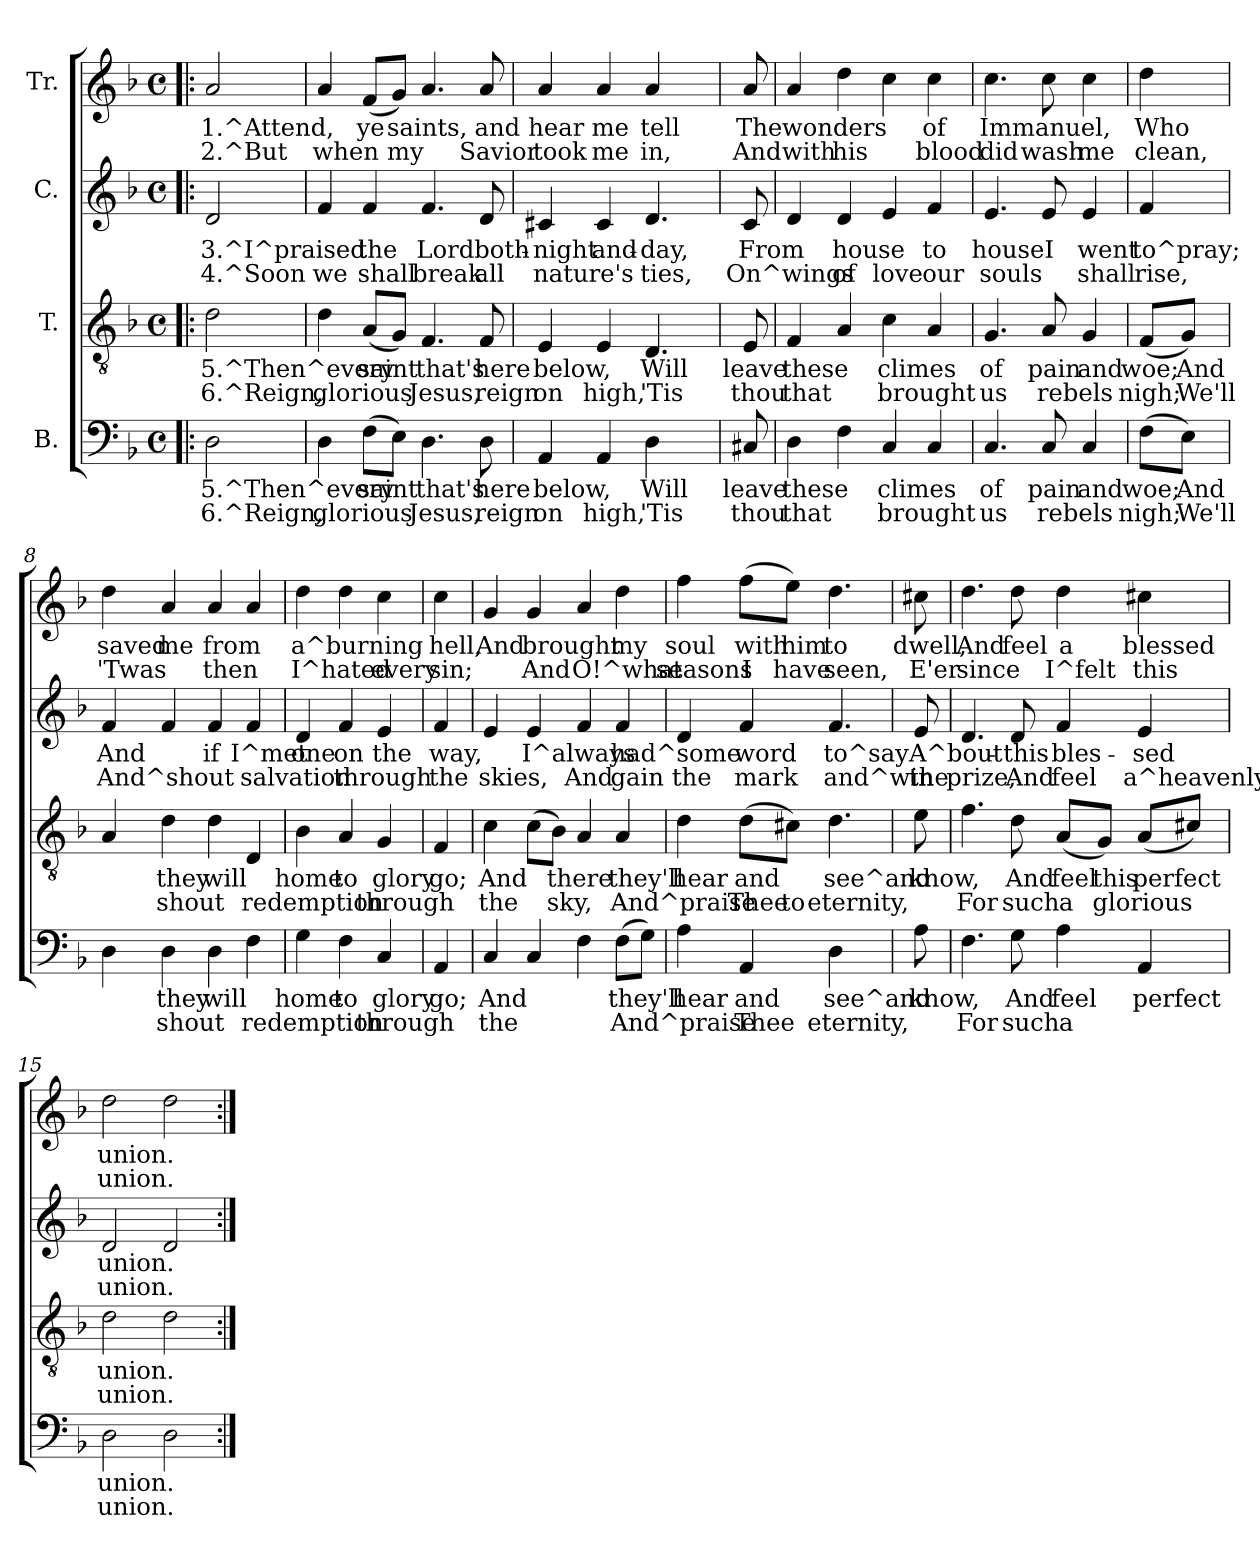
**kern	**text	**text	**kern	**text	**text	**kern	**text	**text	**kern	**text	**text
*part4	*part4	*part4	*part3	*part3	*part3	*part2	*part2	*part2	*part1	*part1	*part1
*staff4	*staff4	*staff4	*staff3	*staff3	*staff3	*staff2	*staff2	*staff2	*staff1	*staff1	*staff1
*I"B.	*	*	*I"T.	*	*	*I"C.	*	*	*I"Tr.	*	*
!!LO:PB:g=z
*stria5	*	*	*stria5	*	*	*stria5	*	*	*stria5	*	*
*clefF4	*	*	*clefGv2	*	*	*clefG2	*	*	*clefG2	*	*
*k[b-]	*	*	*k[b-]	*	*	*k[b-]	*	*	*k[b-]	*	*
*F:	*	*	*F:	*	*	*F:	*	*	*F:	*	*
*M4/4	*	*	*M4/4	*	*	*M4/4	*	*	*M4/4	*	*
*met(c)	*	*	*met(c)	*	*	*met(c)	*	*	*met(c)	*	*
=1!|:	=1!|:	=1!|:	=1!|:	=1!|:	=1!|:	=1!|:	=1!|:	=1!|:	=1!|:	=1!|:	=1!|:
!	!LO:LY:a:rj	!LO:LY:a:rj	!	!LO:LY:b:rj	!LO:LY:b:rj	!	!LO:LY:b:rj	!LO:LY:b:rj	!	!LO:LY:b:rj	!LO:LY:b:rj
2D\	5.^Then^every	6.^Reign,	2d\	5.^Then^every	6.^Reign,	2d/	3.^I^praised	4.^Soon	2a/	1.^Attend,	2.^But
=2	=2	=2	=2	=2	=2	=2	=2	=2	=2	=2	=2
!	!LO:LY:a:rj	!LO:LY:a:rj	!	!LO:LY:b:rj	!LO:LY:b:rj	!	!LO:LY:b:rj	!LO:LY:b:rj	!	!LO:LY:b:rj	!LO:LY:b:rj
4D\	.	glorious	4d\	.	glorious	4f/	.	we	4a/	.	when
!	!LO:LY:a:rj	!LO:LY:a:rj	!	!LO:LY:b:rj	!LO:LY:b:rj	!	!LO:LY:b:rj	!LO:LY:b:rj	!	!LO:LY:b:rj	!LO:LY:b:rj
(>8F\L	saint	.	(<8A/L	saint	.	4f/	the	shall	(<8f/L	ye	.
!	!LO:LY:a:rj	!LO:LY:a:rj	!	!LO:LY:b:rj	!LO:LY:b:rj	!	!	!	!	!LO:LY:b:rj	!LO:LY:b:rj
8E\J)	.	.	8G/J)	.	.	.	.	.	8g/J)	saints,	my
!	!LO:LY:a:rj	!LO:LY:a:rj	!	!LO:LY:b:rj	!LO:LY:b:rj	!	!LO:LY:b:rj	!LO:LY:b:rj	!	!LO:LY:b:rj	!LO:LY:b:rj
4.D\	that's	Jesus,	4.F/	that's	Jesus,	4.f/	Lord	break	4.a/	.	.
!	!LO:LY:a:rj	!LO:LY:a:rj	!	!LO:LY:b:rj	!LO:LY:b:rj	!	!LO:LY:b:rj	!LO:LY:b:rj	!	!LO:LY:b:rj	!LO:LY:b:rj
8D\	here	reign	8F/	here	reign	8d/	both-	-all	8a/	and	Savior
=3	=3	=3	=3	=3	=3	=3	=3	=3	=3	=3	=3
!	!LO:LY:a:rj	!LO:LY:a:rj	!	!LO:LY:b:rj	!LO:LY:b:rj	!	!LO:LY:b:rj	!LO:LY:b:rj	!	!LO:LY:b:rj	!LO:LY:b:rj
4AA/	below,	on	4E/	below,	on	4c#X/	night	nature's	4a/	hear	took
!	!LO:LY:a:rj	!LO:LY:a:rj	!	!LO:LY:b:rj	!LO:LY:b:rj	!	!LO:LY:b:rj	!LO:LY:b:rj	!	!LO:LY:b:rj	!LO:LY:b:rj
4AA/	.	high,	4E/	.	high,	4c#/	and-	-	4a/	me	me
!	!LO:LY:a:rj	!LO:LY:a:rj	!	!LO:LY:b:rj	!LO:LY:b:rj	!	!LO:LY:b:rj	!LO:LY:b:rj	!	!LO:LY:b:rj	!LO:LY:b:rj
4D\	Will	'Tis	4.D/	Will	'Tis	4.d/	day,	ties,	4a/	tell	in,
8ryy	.	.	.	.	.	.	.	.	8ryy	.	.
=4	=4	=4	=4	=4	=4	=4	=4	=4	=4	=4	=4
!	!LO:LY:a:rj	!LO:LY:a:rj	!	!LO:LY:b:rj	!LO:LY:b:rj	!	!LO:LY:b:rj	!LO:LY:b:rj	!	!LO:LY:b:rj	!LO:LY:b:rj
8C#X/	leave	thou	8E/	leave	thou	8c/	From	On^wings	8a/	The	And
=5	=5	=5	=5	=5	=5	=5	=5	=5	=5	=5	=5
!	!LO:LY:a:rj	!LO:LY:a:rj	!	!LO:LY:b:rj	!LO:LY:b:rj	!	!LO:LY:b:rj	!LO:LY:b:rj	!	!LO:LY:b:rj	!LO:LY:b:rj
4D\	these	that	4F/	these	that	4d/	.	.	4a/	wonders	with
!	!LO:LY:a:rj	!LO:LY:a:rj	!	!LO:LY:b:rj	!LO:LY:b:rj	!	!LO:LY:b:rj	!LO:LY:b:rj	!	!LO:LY:b:rj	!LO:LY:b:rj
4F\	.	.	4A/	.	.	4d/	house	of	4dd\	.	his
!	!LO:LY:a:rj	!LO:LY:a:rj	!	!LO:LY:b:rj	!LO:LY:b:rj	!	!LO:LY:b:rj	!LO:LY:b:rj	!	!LO:LY:b:rj	!LO:LY:b:rj
4C/	climes	brought	4c\	climes	brought	4e/	.	love	4cc\	.	.
!	!LO:LY:a:rj	!LO:LY:a:rj	!	!LO:LY:b:rj	!LO:LY:b:rj	!	!LO:LY:b:rj	!LO:LY:b:rj	!	!LO:LY:b:rj	!LO:LY:b:rj
4C/	.	.	4A/	.	.	4f/	to	our	4cc\	of	blood
=6	=6	=6	=6	=6	=6	=6	=6	=6	=6	=6	=6
!	!LO:LY:a:rj	!LO:LY:a:rj	!	!LO:LY:b:rj	!LO:LY:b:rj	!	!LO:LY:b:rj	!LO:LY:b:rj	!	!LO:LY:b:rj	!LO:LY:b:rj
4.C/	of	us	4.G/	of	us	4.e/	house	souls	4.cc>\	Immanuel,	did
!	!LO:LY:a:rj	!LO:LY:a:rj	!	!LO:LY:b:rj	!LO:LY:b:rj	!	!LO:LY:b:rj	!LO:LY:b:rj	!	!LO:LY:b:rj	!LO:LY:b:rj
8C/	pain	rebels	8A/	pain	rebels	8e/	I	.	8cc\	.	wash
!	!LO:LY:a:rj	!LO:LY:a:rj	!	!LO:LY:b:rj	!LO:LY:b:rj	!	!LO:LY:b:rj	!LO:LY:b:rj	!	!LO:LY:b:rj	!LO:LY:b:rj
4C/	and	.	4G/	and	.	4e/	went	shall	4cc\	.	me
=7	=7	=7	=7	=7	=7	=7	=7	=7	=7	=7	=7
!	!LO:LY:a:rj	!LO:LY:a:rj	!	!LO:LY:b:rj	!LO:LY:b:rj	!	!LO:LY:b:rj	!LO:LY:b:rj	!	!LO:LY:b:rj	!LO:LY:b:rj
(>8F\L	woe;	nigh;	(<8F/L	woe;	nigh;	4f/	to^pray;	rise,	4dd\	Who	clean,
!	!LO:LY:a:rj	!LO:LY:a:rj	!	!LO:LY:b:rj	!LO:LY:b:rj	!	!	!	!	!	!
8E\J)	And	We'll	8G/J)	And	We'll	.	.	.	.	.	.
=8	=8	=8	=8	=8	=8	=8	=8	=8	=8	=8	=8
!	!LO:LY:a:rj	!LO:LY:a:rj	!	!LO:LY:b:rj	!LO:LY:b:rj	!	!LO:LY:b:rj	!LO:LY:b:rj	!	!LO:LY:b:rj	!LO:LY:b:rj
4D\	.	.	4A/	.	.	4f/	And	And^shout	4dd\	saved	'Twas
!	!LO:LY:a:rj	!LO:LY:a:rj	!	!LO:LY:b:rj	!LO:LY:b:rj	!	!LO:LY:b:rj	!LO:LY:b:rj	!	!LO:LY:b:rj	!LO:LY:b:rj
4D\	they	shout	4d\	they	shout	4f/	.	.	4a/	me	.
!	!LO:LY:a:rj	!LO:LY:a:rj	!	!LO:LY:b:rj	!LO:LY:b:rj	!	!LO:LY:b:rj	!LO:LY:b:rj	!	!LO:LY:b:rj	!LO:LY:b:rj
4D\	will	.	4d\	will	.	4f/	if	.	4a/	from	then
!	!LO:LY:a:rj	!LO:LY:a:rj	!	!LO:LY:b:rj	!LO:LY:b:rj	!	!LO:LY:b:rj	!LO:LY:b:rj	!	!LO:LY:b:rj	!LO:LY:b:rj
4F\	.	redemption	4D/	.	redemption	4f/	I^met	salvation	4a/	.	.
=9	=9	=9	=9	=9	=9	=9	=9	=9	=9	=9	=9
!	!LO:LY:a:rj	!LO:LY:a:rj	!	!LO:LY:b:rj	!LO:LY:b:rj	!	!LO:LY:b:rj	!LO:LY:b:rj	!	!LO:LY:b:rj	!LO:LY:b:rj
4G\	home	.	4B-\	home	.	4d/	one	.	4dd\	a^burning	I^hated
!	!LO:LY:a:rj	!LO:LY:a:rj	!	!LO:LY:b:rj	!LO:LY:b:rj	!	!LO:LY:b:rj	!LO:LY:b:rj	!	!LO:LY:b:rj	!LO:LY:b:rj
4F\	to	.	4A/	to	.	4f/	on	through	4dd\	.	.
!	!LO:LY:a:rj	!LO:LY:a:rj	!	!LO:LY:b:rj	!LO:LY:b:rj	!	!LO:LY:b:rj	!LO:LY:b:rj	!	!LO:LY:b:rj	!LO:LY:b:rj
4C/	glory	through	4G/	glory	through	4e/	the	.	4cc\	.	every
=10	=10	=10	=10	=10	=10	=10	=10	=10	=10	=10	=10
!	!LO:LY:a:rj	!	!	!LO:LY:b:rj	!	!	!LO:LY:b:rj	!LO:LY:b:rj	!	!LO:LY:b:rj	!LO:LY:b:rj
4AA/	go;	.	4F/	go;	.	4f/	way,	the	4cc\	hell,	sin;
=11	=11	=11	=11	=11	=11	=11	=11	=11	=11	=11	=11
!	!LO:LY:a:rj	!LO:LY:a:rj	!	!LO:LY:b:rj	!LO:LY:b:rj	!	!LO:LY:b:rj	!LO:LY:b:rj	!	!LO:LY:b:rj	!LO:LY:b:rj
4C/	And	the	4c\	And	the	4e/	.	skies,	4g/	And	.
!	!LO:LY:a:rj	!LO:LY:a:rj	!	!LO:LY:b:rj	!LO:LY:b:rj	!	!LO:LY:b:rj	!LO:LY:b:rj	!	!LO:LY:b:rj	!LO:LY:b:rj
4C/	.	.	(>8c\L	.	.	4e/	I^always	.	4g/	brought	And
!	!	!	!	!LO:LY:b:rj	!LO:LY:b:rj	!	!	!	!	!	!
.	.	.	8B-\J)	there	sky,	.	.	.	.	.	.
!	!LO:LY:a:rj	!LO:LY:a:rj	!	!LO:LY:b:rj	!LO:LY:b:rj	!	!LO:LY:b:rj	!LO:LY:b:rj	!	!LO:LY:b:rj	!LO:LY:b:rj
4F\	.	.	4A/	.	.	4f/	.	And	4a/	.	O!^what
!	!LO:LY:a:rj	!LO:LY:a:rj	!	!LO:LY:b:rj	!LO:LY:b:rj	!	!LO:LY:b:rj	!LO:LY:b:rj	!	!LO:LY:b:rj	!LO:LY:b:rj
(>8F\L	they'll	And^praise	4A/	they'll	And^praise	4f/	had^some	gain	4dd\	my	.
!	!LO:LY:a:rj	!LO:LY:a:rj	!	!	!	!	!	!	!	!	!
8G\J)	.	.	.	.	.	.	.	.	.	.	.
=12	=12	=12	=12	=12	=12	=12	=12	=12	=12	=12	=12
!	!LO:LY:a:rj	!LO:LY:a:rj	!	!LO:LY:b:rj	!LO:LY:b:rj	!	!LO:LY:b:rj	!LO:LY:b:rj	!	!LO:LY:b:rj	!LO:LY:b:rj
4A\	hear	.	4d\	hear	.	4d/	.	the	4ff\	soul	seasons
!	!LO:LY:a:rj	!LO:LY:a:rj	!	!LO:LY:b:rj	!LO:LY:b:rj	!	!LO:LY:b:rj	!LO:LY:b:rj	!	!LO:LY:b:rj	!LO:LY:b:rj
4AA/	and	Thee	(>8d\L	and	Thee	4f/	word	mark	(>8ff\L	with	I
!	!	!	!	!LO:LY:b:rj	!LO:LY:b:rj	!	!	!	!	!LO:LY:b:rj	!LO:LY:b:rj
.	.	.	8c#X\J)	.	to	.	.	.	8ee\J)	him	have
!	!LO:LY:a:rj	!LO:LY:a:rj	!	!LO:LY:b:rj	!LO:LY:b:rj	!	!LO:LY:b:rj	!LO:LY:b:rj	!	!LO:LY:b:rj	!LO:LY:b:rj
4D\	see^and	eternity,	4.d\	see^and	eternity,	4.f/	to^say	and^win	4.dd\	to	seen,
8ryy	.	.	.	.	.	.	.	.	.	.	.
=13	=13	=13	=13	=13	=13	=13	=13	=13	=13	=13	=13
!	!LO:LY:a:rj	!	!	!LO:LY:b:rj	!	!	!LO:LY:b:rj	!LO:LY:b:rj	!	!LO:LY:b:rj	!LO:LY:b:rj
8A\	know,	.	8e\	know,	.	8e/	A^bout-	-the	8cc#X\	dwell,	E'er
=14	=14	=14	=14	=14	=14	=14	=14	=14	=14	=14	=14
!	!LO:LY:a:rj	!LO:LY:a:rj	!	!LO:LY:b:rj	!LO:LY:b:rj	!	!LO:LY:b:rj	!LO:LY:b:rj	!	!LO:LY:b:rj	!LO:LY:b:rj
4.F\	.	For	4.f\	.	For	4.d/	.	prize,	4.dd>\	And	since
!	!LO:LY:a:rj	!LO:LY:a:rj	!	!LO:LY:b:rj	!LO:LY:b:rj	!	!LO:LY:b:rj	!LO:LY:b:rj	!	!LO:LY:b:rj	!LO:LY:b:rj
8G\	And	such	8d\	And	such	8d/	this	And	8dd\	feel	.
!	!LO:LY:a:rj	!LO:LY:a:rj	!	!LO:LY:b:rj	!LO:LY:b:rj	!	!LO:LY:b:rj	!LO:LY:b:rj	!	!LO:LY:b:rj	!LO:LY:b:rj
4A\	feel	a	(<8A/L	feel	a	4f/	bles-	-feel	4dd\	a	I^felt
!	!	!	!	!LO:LY:b:rj	!LO:LY:b:rj	!	!	!	!	!	!
.	.	.	8G/J)	this	glorious	.	.	.	.	.	.
!	!LO:LY:a:rj	!LO:LY:a:rj	!	!LO:LY:b:rj	!LO:LY:b:rj	!	!LO:LY:b:rj	!LO:LY:b:rj	!	!LO:LY:b:rj	!LO:LY:b:rj
4AA/	perfect	.	(<8A/L	perfect	.	4e/	sed	a^heavenly	4cc#X\	blessed	this
!	!	!	!	!LO:LY:b:rj	!LO:LY:b:rj	!	!	!	!	!	!
.	.	.	8c#X/J)	.	.	.	.	.	.	.	.
=15	=15	=15	=15	=15	=15	=15	=15	=15	=15	=15	=15
!	!LO:LY:a:rj	!LO:LY:a:rj	!	!LO:LY:b:rj	!LO:LY:b:rj	!	!LO:LY:b:rj	!LO:LY:b:rj	!	!LO:LY:b:rj	!LO:LY:b:rj
2D\	union.	union.	2d\	union.	union.	2d/	union.	union.	2dd\	union.	union.
!	!LO:LY:a:rj	!LO:LY:a:rj	!	!LO:LY:b:rj	!LO:LY:b:rj	!	!LO:LY:b:rj	!LO:LY:b:rj	!	!LO:LY:b:rj	!LO:LY:b:rj
2D\	.	.	2d\	.	.	2d/	.	.	2dd\	.	.
=:|!	=:|!	=:|!	=:|!	=:|!	=:|!	=:|!	=:|!	=:|!	=:|!	=:|!	=:|!
*-	*-	*-	*-	*-	*-	*-	*-	*-	*-	*-	*-
